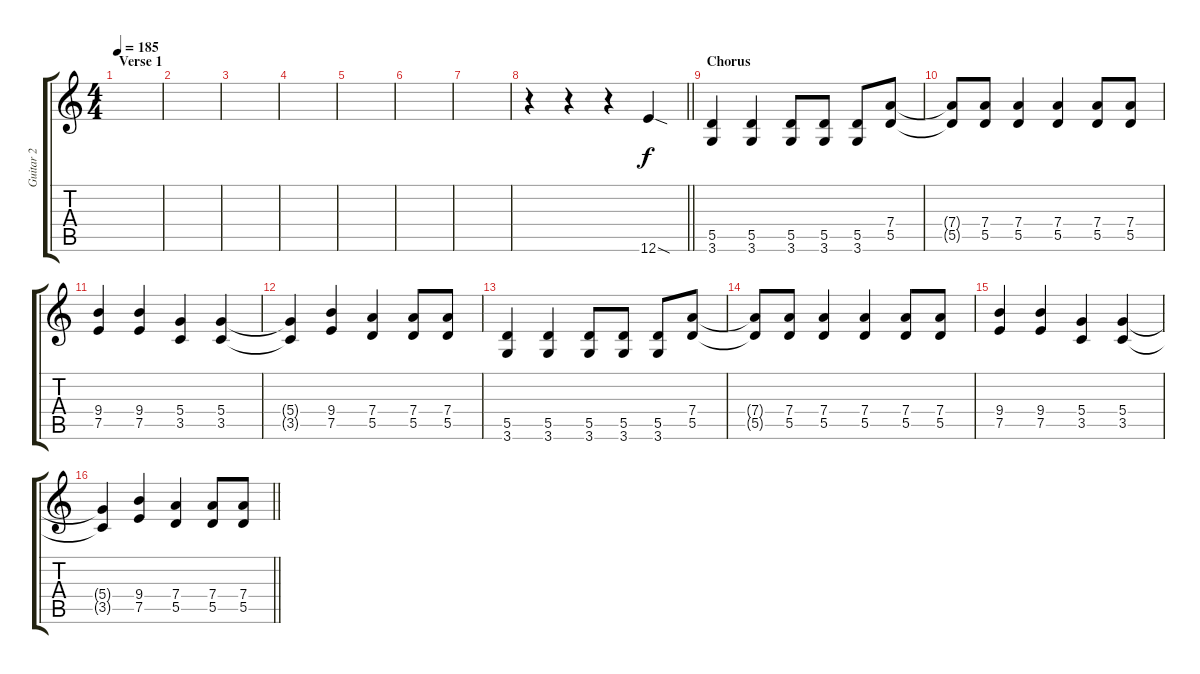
\track ("Guitar 2" "Guitar 2") {instrument overdrivenguitar}
\staff {score tabs}
\tuning (E4 B3 G3 D3 A2 E2) {hide}
\ts (4 4)
\section ("" "Verse 1")
\tempo 185
\clef g2
\ks c
|
|
|
|
|
|
|
\barLineRight lightlight
r.4 r.4 r.4 12.6{sod}.4 |
\section ("" "Chorus")
(5.5 3.6).4 (5.5 3.6).4 (5.5 3.6).8 (5.5 3.6).8 (5.5 3.6).8 (7.4 5.5).8 |
(7.4{t} 5.5{t}).8 (7.4 5.5).8 (7.4 5.5).4 (7.4 5.5).4 (7.4 5.5).8 (7.4 5.5).8 |
(9.4 7.5).4 (9.4 7.5).4 (5.4 3.5).4 (5.4 3.5).4 |
(5.4{t} 3.5{t}).4 (9.4 7.5).4 (7.4 5.5).4 (7.4 5.5).8 (7.4 5.5).8 |
(5.5 3.6).4 (5.5 3.6).4 (5.5 3.6).8 (5.5 3.6).8 (5.5 3.6).8 (7.4 5.5).8 |
(7.4{t} 5.5{t}).8 (7.4 5.5).8 (7.4 5.5).4 (7.4 5.5).4 (7.4 5.5).8 (7.4 5.5).8 |
(9.4 7.5).4 (9.4 7.5).4 (5.4 3.5).4 (5.4 3.5).4 |
\barLineRight lightlight
(5.4{t} 3.5{t}).4 (9.4 7.5).4 (7.4 5.5).4 (7.4 5.5).8 (7.4 5.5).8
